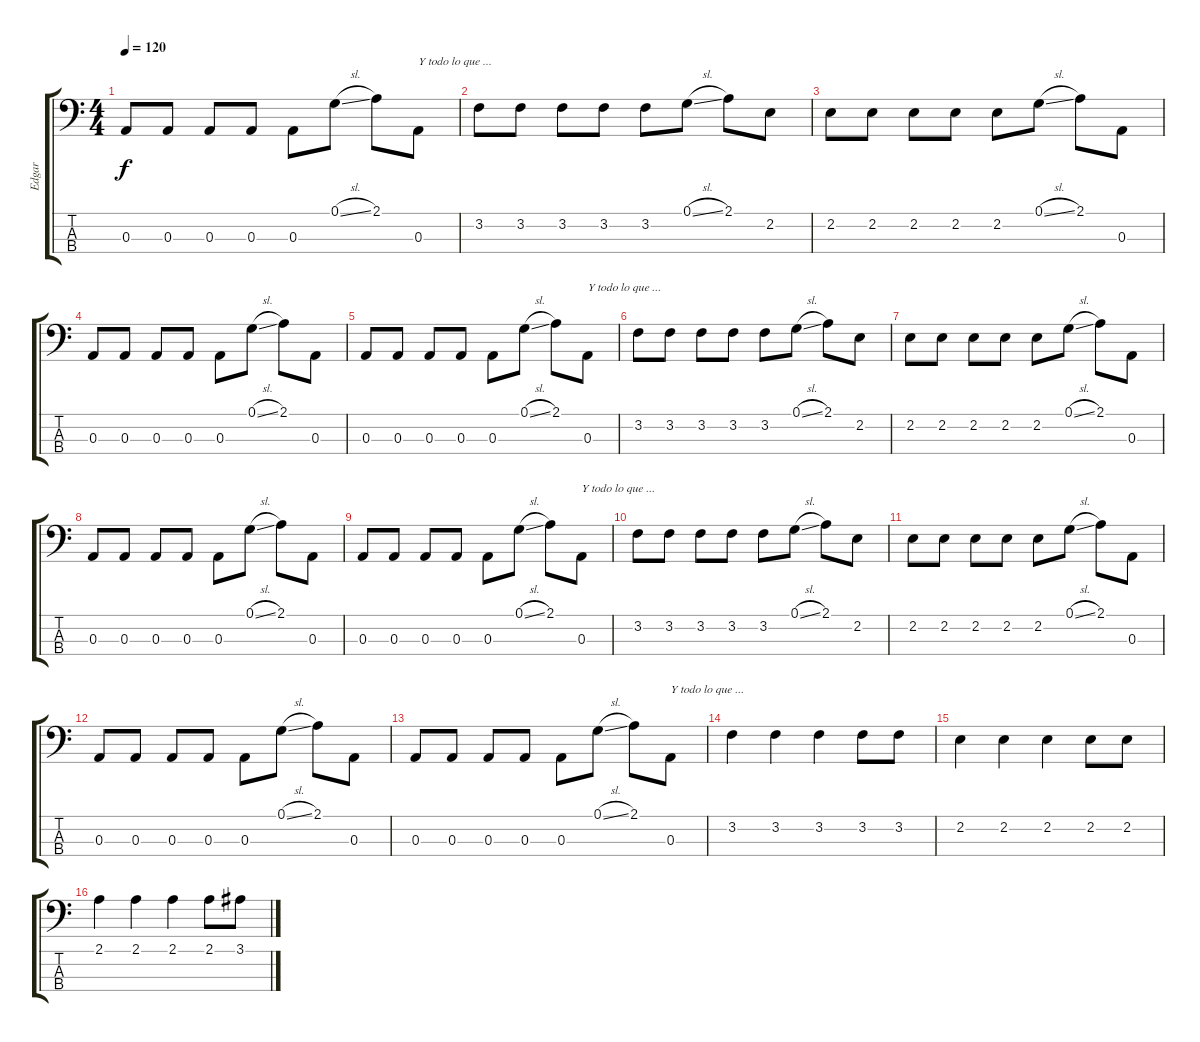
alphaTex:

\track ("Edgar" "Edgar") {instrument electricbassfinger}
\staff {score tabs}
\tuning (G2 D2 A1 E1) {hide}
\ts (4 4)
\tempo 120
\clef f4
\ks c
0.3.8{dy f} 0.3.8 0.3.8 0.3.8 0.3.8 0.1{sl}.8 2.1.8 0.3.8{txt "Y todo lo que ..."} |
3.2.8 3.2.8 3.2.8 3.2.8 3.2.8 0.1{sl}.8 2.1.8 2.2.8 |
2.2.8 2.2.8 2.2.8 2.2.8 2.2.8 0.1{sl}.8 2.1.8 0.3.8 |
0.3.8 0.3.8 0.3.8 0.3.8 0.3.8 0.1{sl}.8 2.1.8 0.3.8 |
0.3.8 0.3.8 0.3.8 0.3.8 0.3.8 0.1{sl}.8 2.1.8 0.3.8{txt "Y todo lo que ..."} |
3.2.8 3.2.8 3.2.8 3.2.8 3.2.8 0.1{sl}.8 2.1.8 2.2.8 |
2.2.8 2.2.8 2.2.8 2.2.8 2.2.8 0.1{sl}.8 2.1.8 0.3.8 |
0.3.8 0.3.8 0.3.8 0.3.8 0.3.8 0.1{sl}.8 2.1.8 0.3.8 |
0.3.8 0.3.8 0.3.8 0.3.8 0.3.8 0.1{sl}.8 2.1.8 0.3.8{txt "Y todo lo que ..."} |
3.2.8 3.2.8 3.2.8 3.2.8 3.2.8 0.1{sl}.8 2.1.8 2.2.8 |
2.2.8 2.2.8 2.2.8 2.2.8 2.2.8 0.1{sl}.8 2.1.8 0.3.8 |
0.3.8 0.3.8 0.3.8 0.3.8 0.3.8 0.1{sl}.8 2.1.8 0.3.8 |
0.3.8 0.3.8 0.3.8 0.3.8 0.3.8 0.1{sl}.8 2.1.8 0.3.8{txt "Y todo lo que ..."} |
3.2.4 3.2.4 3.2.4 3.2.8 3.2.8 |
2.2.4 2.2.4 2.2.4 2.2.8 2.2.8 |
2.1.4 2.1.4 2.1.4 2.1.8 3.1.8
